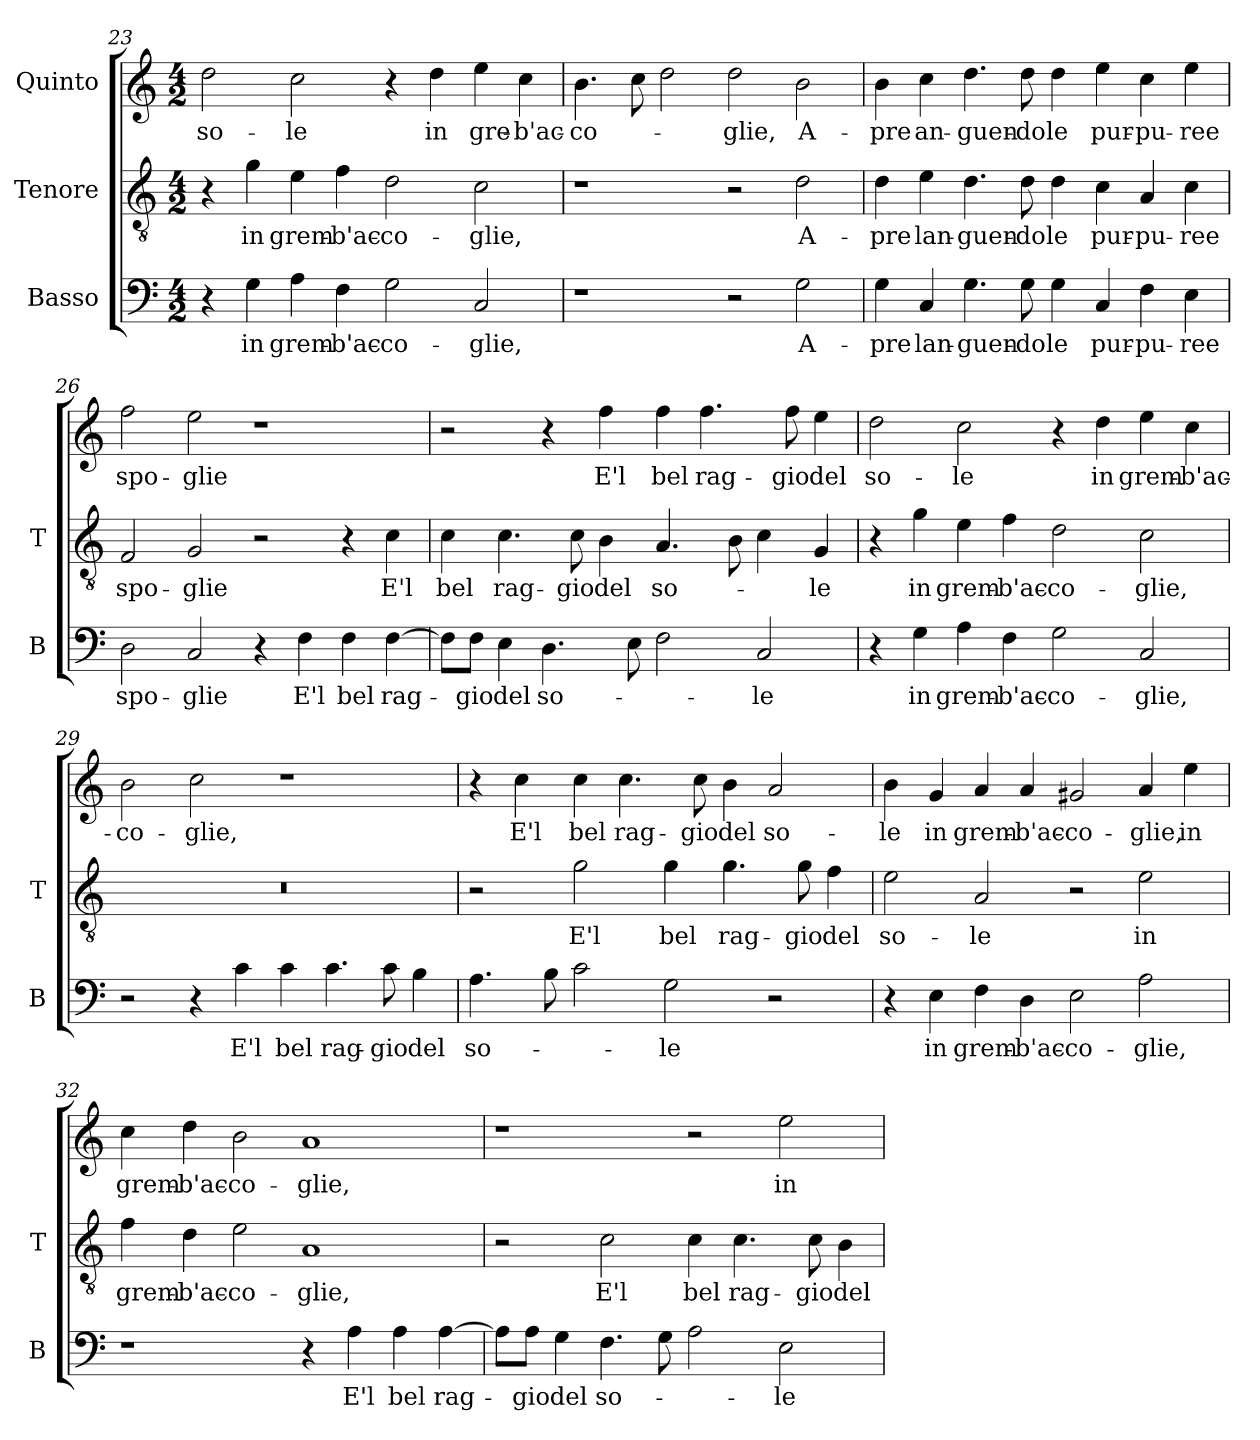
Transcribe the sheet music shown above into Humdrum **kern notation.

**kern	**text	**kern	**text	**kern	**text
*part3	*part3	*part2	*part2	*part1	*part1
*staff3	*staff3	*staff2	*staff2	*staff1	*staff1
*I"Basso	*	*I"Tenore	*	*I"Quinto	*
*I'B	*	*I'T	*	*	*
*clefF4	*	*clefGv2	*	*clefG2	*
*k[]	*	*k[]	*	*k[]	*
*C:	*	*C:	*	*C:	*
*M4/2	*	*M4/2	*	*M4/2	*
=23	=23	=23	=23	=23	=23
4r	.	4r	.	2dd	so-
4G	in	4g	in	.	.
4A	grem-	4e	grem-	2cc	-le
4F	-b'ac-	4f	-b'ac-	.	.
2G	-co-	2d	-co-	4r	.
.	.	.	.	4dd	in
2C	-glie,	2c	-glie,	4ee	gre-
.	.	.	.	4cc	-b'ac-
=24	=24	=24	=24	=24	=24
1r	.	1r	.	4.b	-co-
.	.	.	.	8cc	.
.	.	.	.	2dd	.
2r	.	2r	.	2dd	-glie,
2G	A-	2d	A-	2b	A-
=25	=25	=25	=25	=25	=25
4G	-pre	4d	-pre	4b	-pre
4C	lan-	4e	lan-	4cc	an-
4.G	-guen-	4.d	-guen-	4.dd	-guen-
8G	-do	8d	-do	8dd	-do
4G	le	4d	le	4dd	le
4C	pur-	4c	pur-	4ee	pur-
4F	-pu-	4A	-pu-	4cc	-pu-
4E	-ree	4c	-ree	4ee	-ree
=26	=26	=26	=26	=26	=26
2D	spo-	2F	spo-	2ff	spo-
2C	-glie	2G	-glie	2ee	-glie
4r	.	2r	.	1r	.
4F	E'l	.	.	.	.
4F	bel	4r	.	.	.
[4F	rag-	4c	E'l	.	.
=27	=27	=27	=27	=27	=27
8FL]	.	4c	bel	2r	.
8FJ	-gio	.	.	.	.
4E	del	4.c	rag-	.	.
4.D	so-	.	.	4r	.
.	.	8c	-gio	.	.
.	.	4B	del	4ff	E'l
8E	.	.	.	.	.
2F	.	4.A	so-	4ff	bel
.	.	.	.	4.ff	rag-
.	.	8B	.	.	.
2C	-le	4c	.	.	.
.	.	.	.	8ff	-gio
.	.	4G	-le	4ee	del
=28	=28	=28	=28	=28	=28
4r	.	4r	.	2dd	so-
4G	in	4g	in	.	.
4A	grem-	4e	grem-	2cc	-le
4F	-b'ac-	4f	-b'ac-	.	.
2G	-co-	2d	-co-	4r	.
.	.	.	.	4dd	in
2C	-glie,	2c	-glie,	4ee	grem-
.	.	.	.	4cc	-b'ac-
=29	=29	=29	=29	=29	=29
2r	.	0r	.	2b	-co-
4r	.	.	.	2cc	-glie,
4c	E'l	.	.	.	.
4c	bel	.	.	1r	.
4.c	rag-	.	.	.	.
8c	-gio	.	.	.	.
4B	del	.	.	.	.
=30	=30	=30	=30	=30	=30
4.A	so-	2r	.	4r	.
.	.	.	.	4cc	E'l
8B	.	.	.	.	.
2c	.	2g	E'l	4cc	bel
.	.	.	.	4.cc	rag-
2G	-le	4g	bel	.	.
.	.	.	.	8cc	-gio
.	.	4.g	rag-	4b	del
2r	.	.	.	2a	so-
.	.	8g	-gio	.	.
.	.	4f	del	.	.
=31	=31	=31	=31	=31	=31
4r	.	2e	so-	4b	-le
4E	in	.	.	4g	in
4F	grem-	2A	-le	4a	grem-
4D	-b'ac-	.	.	4a	-b'ac-
2E	-co-	2r	.	2g#X	-co-
2A	-glie,	2e	in	4a	-glie,
.	.	.	.	4ee	in
=32	=32	=32	=32	=32	=32
1r	.	4f	grem-	4cc	grem-
.	.	4d	-b'ac-	4dd	-b'ac-
.	.	2e	-co-	2b	-co-
4r	.	1A	-glie,	1a	-glie,
4A	E'l	.	.	.	.
4A	bel	.	.	.	.
[4A	rag-	.	.	.	.
=33	=33	=33	=33	=33	=33
8AL]	.	2r	.	1r	.
8AJ	-gio	.	.	.	.
4G	del	.	.	.	.
4.F	so-	2c	E'l	.	.
8G	.	.	.	.	.
2A	.	4c	bel	2r	.
.	.	4.c	rag-	.	.
2E	-le	.	.	2ee	in
.	.	8c	-gio	.	.
.	.	4B	del	.	.
=	=	=	=	=	=
*-	*-	*-	*-	*-	*-
